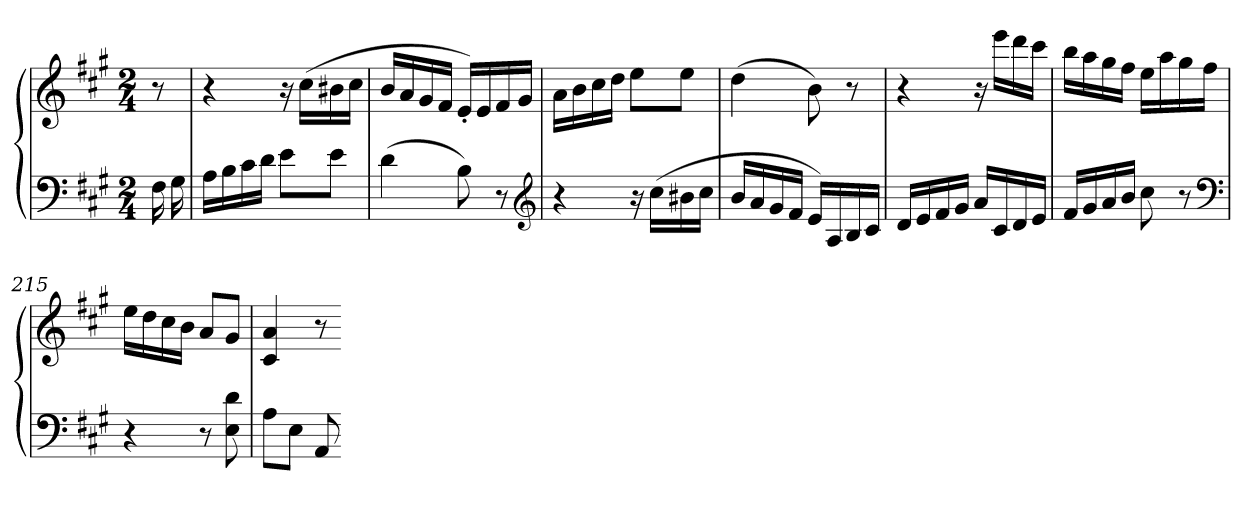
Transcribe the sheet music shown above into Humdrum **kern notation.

**kern	**kern
*part1	*part1
*staff2	*staff1
*clefF4	*clefG2
*k[f#c#g#]	*k[f#c#g#]
*A:	*A:
*M2/4	*M2/4
=	=
16F#	8r
16G#	.
=209	=209
16ALL	4r
16B	.
16c#	.
16dJJ	.
8eL	16r
.	(16cc#LL
8eJ	16b#X
.	16cc#JJ
=210	=210
(4d	16bLL
.	16a
.	16g#
.	16f#JJ
8B)	16e'LL)
.	16e
8r	16f#
.	16g#JJ
*clefG2	*
=211	=211
4r	16aLL
.	16b
.	16cc#
.	16ddJJ
16r	8eeL
(16cc#LL	.
16b#X	8eeJ
16cc#JJ	.
=212	=212
16bLL	(4dd
16a	.
16g#	.
16f#JJ	.
16eLL)	8b)
16A	.
16B	8r
16c#JJ	.
=213	=213
16dLL	4r
16e	.
16f#	.
16g#JJ	.
16aLL	16r
16c#	16eeeLL
16d	16ddd
16eJJ	16ccc#JJ
=214	=214
16f#LL	16bbLL
16g#	16aa
16a	16gg#
16bJJ	16ff#JJ
8cc#	16eeLL
.	16aa
8r	16gg#
.	16ff#JJ
*clefF4	*
=215	=215
4r	16eeLL
.	16dd
.	16cc#
.	16bJJ
8r	8aL
8E 8d	8g#J
=216	=216
8AL	4c# 4a
8EJ	.
8AA	8r
=-	=-
*-	*-
